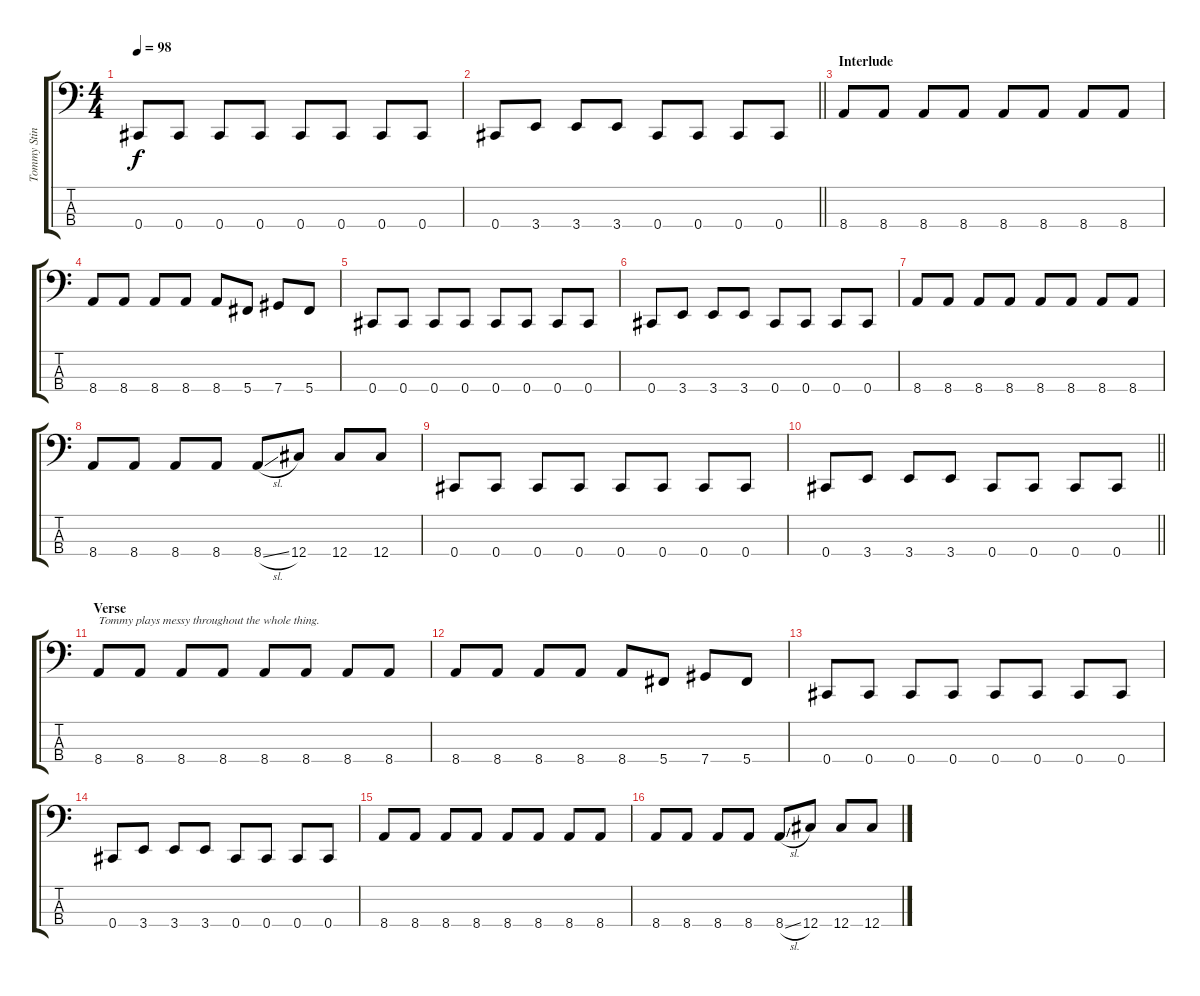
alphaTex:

\track ("Tommy Stinson" "Tommy Stin") {instrument distortionguitar}
\staff {score tabs}
\tuning (Gb2 Db2 Ab1 Db1) {hide}
\ts (4 4)
\tempo 98
\clef f4
\ks c
0.4.8{dy f} 0.4.8 0.4.8 0.4.8 0.4.8 0.4.8 0.4.8 0.4.8 |
\barLineRight lightlight
0.4.8 3.4.8 3.4.8 3.4.8 0.4.8 0.4.8 0.4.8 0.4.8 |
\section ("" "Interlude")
8.4.8 8.4.8 8.4.8 8.4.8 8.4.8 8.4.8 8.4.8 8.4.8 |
8.4.8 8.4.8 8.4.8 8.4.8 8.4.8 5.4.8 7.4.8 5.4.8 |
0.4.8 0.4.8 0.4.8 0.4.8 0.4.8 0.4.8 0.4.8 0.4.8 |
0.4.8 3.4.8 3.4.8 3.4.8 0.4.8 0.4.8 0.4.8 0.4.8 |
8.4.8 8.4.8 8.4.8 8.4.8 8.4.8 8.4.8 8.4.8 8.4.8 |
8.4.8 8.4.8 8.4.8 8.4.8 8.4{sl}.8 12.4.8 12.4.8 12.4.8 |
0.4.8 0.4.8 0.4.8 0.4.8 0.4.8 0.4.8 0.4.8 0.4.8 |
\barLineRight lightlight
0.4.8 3.4.8 3.4.8 3.4.8 0.4.8 0.4.8 0.4.8 0.4.8 |
\section ("" "Verse")
8.4.8{txt "Tommy plays messy throughout the whole thing."} 8.4.8 8.4.8 8.4.8 8.4.8 8.4.8 8.4.8 8.4.8 |
8.4.8 8.4.8 8.4.8 8.4.8 8.4.8 5.4.8 7.4.8 5.4.8 |
0.4.8 0.4.8 0.4.8 0.4.8 0.4.8 0.4.8 0.4.8 0.4.8 |
0.4.8 3.4.8 3.4.8 3.4.8 0.4.8 0.4.8 0.4.8 0.4.8 |
8.4.8 8.4.8 8.4.8 8.4.8 8.4.8 8.4.8 8.4.8 8.4.8 |
8.4.8 8.4.8 8.4.8 8.4.8 8.4{sl}.8 12.4.8 12.4.8 12.4.8
